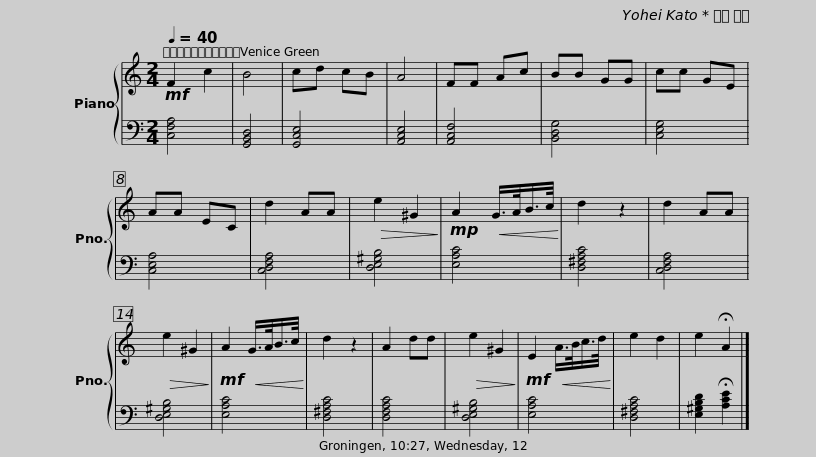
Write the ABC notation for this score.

X:1
%%score { 1 | 2 }
L:1/8
Q:1/4=40
M:2/4
I:linebreak $
K:C
V:1 treble
V:2 bass
V:1
!mf! F2 c2 | B4 | cd cB | A4 | FF Ac | %5
 BB GG | cc GE | AA EC |$ d2 AA |!>(! e2 ^G2!>)! | %10
!mp! A2!<(! G/>A/B/>c/!<)! | d2 z2 | d2 AA |!>(! e2 ^G2!>)! |!mf! A2!<(! G/>A/B/>c/!<)! |$ %15
 d2 z2 | A2 dd |!>(! e2 ^G2!>)! |!mf! E2!<(! A/>B/c/>d/!<)! | e2 d2 | %20
 e2 !fermata!A2 |] %21
V:2
 [C,F,A,]4 | [G,,B,,D,]4 | [G,,C,E,]4 | [A,,C,E,]4 | [A,,C,F,]4 | %5
 [B,,D,G,]4 | [C,E,G,]4 | [C,E,A,]4 |$ [C,D,F,A,]4 | [D,E,^G,B,]4 | %10
 [E,A,C]4 | [D,^F,A,C]4 | [C,D,F,A,]4 | [D,E,^G,B,]4 | [E,A,C]4 |$ %15
 [D,^F,A,C]4 | [D,F,A,C]4 | [D,E,^G,B,]4 | [E,A,C]4 | [D,^F,A,C]4 | %20
 [E,^G,B,D]2 !fermata![A,CE]2 |] %21
